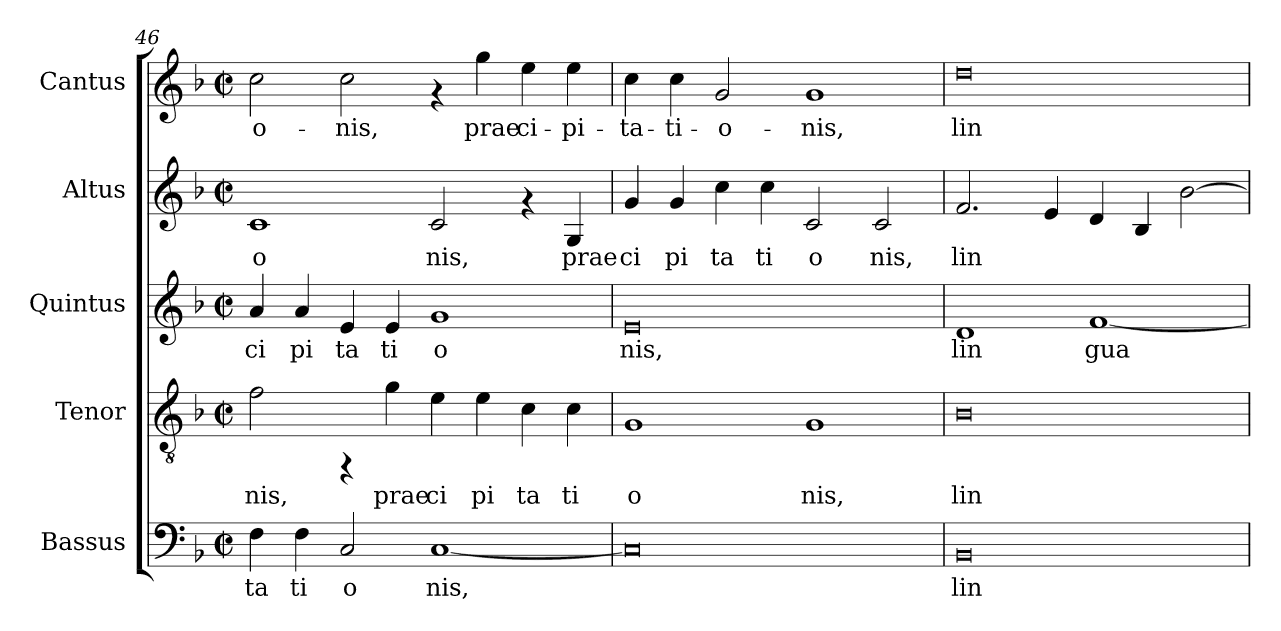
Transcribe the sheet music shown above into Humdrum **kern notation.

**kern	**text	**kern	**text	**kern	**text	**kern	**text	**kern	**text
*part5	*part5	*part4	*part4	*part3	*part3	*part2	*part2	*part1	*part1
*staff5	*staff5	*staff4	*staff4	*staff3	*staff3	*staff2	*staff2	*staff1	*staff1
*I"Bassus	*	*I"Tenor	*	*I"Quintus	*	*I"Altus	*	*I"Cantus	*
*clefF4	*	*clefGv2	*	*clefG2	*	*clefG2	*	*clefG2	*
*k[b-]	*	*k[b-]	*	*k[b-]	*	*k[b-]	*	*k[b-]	*
*F:	*	*F:	*	*F:	*	*F:	*	*F:	*
*M2/2	*	*M2/2	*	*M2/2	*	*M2/2	*	*M2/2	*
*met(c|)	*	*met(c|)	*	*met(c|)	*	*met(c|)	*	*met(c|)	*
=46	=46	=46	=46	=46	=46	=46	=46	=46	=46
!	!LO:LY:b:cj	!	!LO:LY:b:cj	!	!LO:LY:b:cj	!	!LO:LY:b:cj	!	!LO:LY:b:cj
4F\	ta	2f\	nis,	4a/	ci	1c	o	2cc\	-o-
!	!LO:LY:b:cj	!	!	!	!LO:LY:b:cj	!	!	!	!
4F\	ti	.	.	4a/	pi	.	.	.	.
!	!LO:LY:b:cj	!	!	!	!LO:LY:b:cj	!	!	!	!LO:LY:b:cj
2C/	o	4rFF	.	4e/	ta	.	.	2cc\	-nis,
!	!	!	!LO:LY:b:cj	!	!LO:LY:b:cj	!	!	!	!
.	.	4g\	prae	4e/	ti	.	.	.	.
!	!LO:LY:b:cj	!	!LO:LY:b:cj	!	!LO:LY:b:cj	!	!LO:LY:b:cj	!	!
[<1C	nis,	4e\	ci	1g	o	2c/	nis,	4rf	.
!	!	!	!LO:LY:b:cj	!	!	!	!	!	!LO:LY:b:cj
.	.	4e\	pi	.	.	.	.	4gg\	prae
!	!	!	!LO:LY:b:cj	!	!	!	!	!	!LO:LY:b:cj
.	.	4c\	ta	.	.	4rf	.	4ee\	ci-
!	!	!	!LO:LY:b:cj	!	!	!	!LO:LY:b:cj	!	!LO:LY:b:cj
.	.	4c\	ti	.	.	4G/	prae	4ee\	-pi-
=47	=47	=47	=47	=47	=47	=47	=47	=47	=47
!	!LO:LY:b:cj	!	!LO:LY:b:cj	!	!LO:LY:b:cj	!	!LO:LY:b:cj	!	!LO:LY:b:cj
0C]	.	1G	o	0e	nis,	4g/	ci	4cc\	-ta-
!	!	!	!	!	!	!	!LO:LY:b:cj	!	!LO:LY:b:cj
.	.	.	.	.	.	4g/	pi	4cc\	-ti-
!	!	!	!	!	!	!	!LO:LY:b:cj	!	!LO:LY:b:cj
.	.	.	.	.	.	4cc\	ta	2g/	-o-
!	!	!	!	!	!	!	!LO:LY:b:cj	!	!
.	.	.	.	.	.	4cc\	ti	.	.
!	!	!	!LO:LY:b:cj	!	!	!	!LO:LY:b:cj	!	!LO:LY:b:cj
.	.	1G	nis,	.	.	2c/	o	1g	-nis,
!	!	!	!	!	!	!	!LO:LY:b:cj	!	!
.	.	.	.	.	.	2c/	nis,	.	.
=48	=48	=48	=48	=48	=48	=48	=48	=48	=48
!	!LO:LY:b:cj	!	!LO:LY:b:cj	!	!LO:LY:b:cj	!	!LO:LY:b:cj	!	!LO:LY:b:cj
0BB-	lin	0B-	lin	1d	lin	2.f/	lin	0dd	lin-
!	!	!	!	!	!	!	!LO:LY:b:cj	!	!
.	.	.	.	.	.	4e/	.	.	.
!	!	!	!	!	!LO:LY:b:cj	!	!LO:LY:b:cj	!	!
.	.	.	.	[<1f	gua	4d/	.	.	.
!	!	!	!	!	!	!	!LO:LY:b:cj	!	!
.	.	.	.	.	.	4B-/	.	.	.
!	!	!	!	!	!	!	!LO:LY:b:cj	!	!
.	.	.	.	.	.	[>2b-\	.	.	.
=	=	=	=	=	=	=	=	=	=
*-	*-	*-	*-	*-	*-	*-	*-	*-	*-
